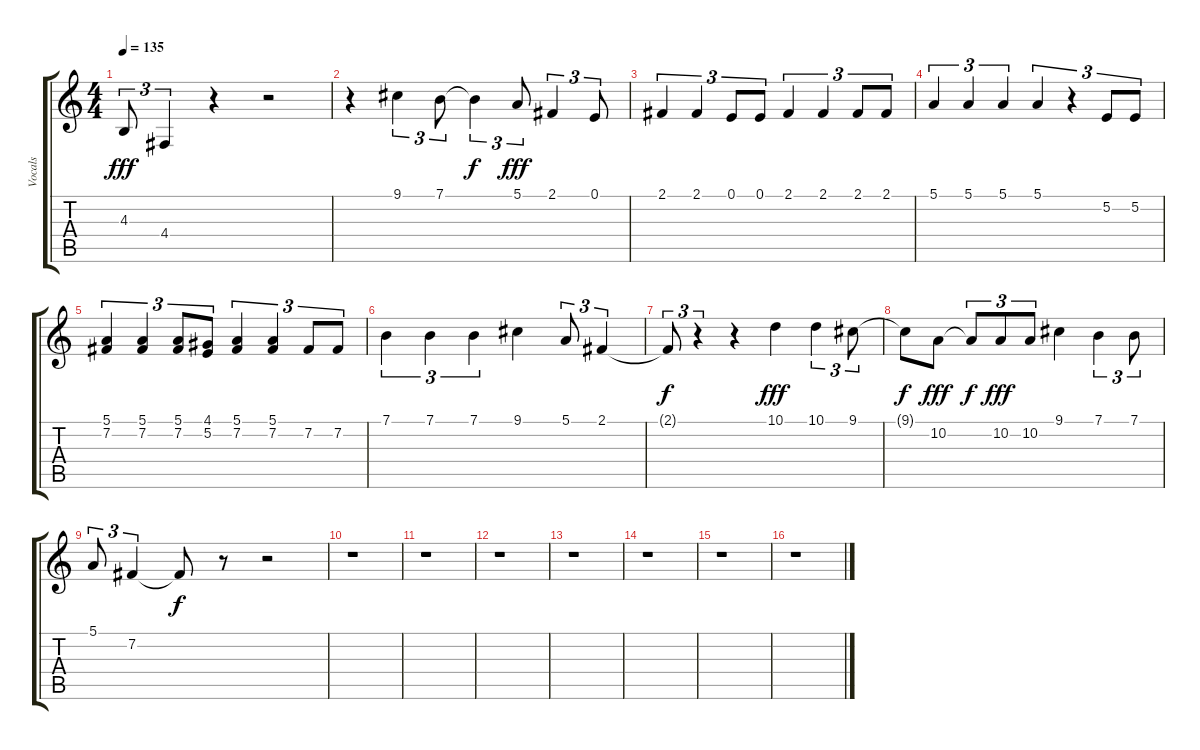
\track ("Vocals" "Vocals") {instrument lead6voice}
\staff {score tabs}
\tuning (E4 B3 G3 D3 A2 E2) {hide}
\ts (4 4)
\tempo 135
\clef g2
\ks c
4.3.8{tu (3 2) dy fff} 4.4.4{tu (3 2)} r.4 r.2 |
r.4 9.1.4{tu (3 2)} 7.1.8{tu (3 2)} 7.1{t}.4{tu (3 2) dy f} 5.1.8{tu (3 2) dy fff} 2.1.4{tu (3 2)} 0.1.8{tu (3 2)} |
2.1.4{tu (3 2)} 2.1.4{tu (3 2)} 0.1.8{tu (3 2)} 0.1.8{tu (3 2)} 2.1.4{tu (3 2)} 2.1.4{tu (3 2)} 2.1.8{tu (3 2)} 2.1.8{tu (3 2)} |
5.1.4{tu (3 2)} 5.1.4{tu (3 2)} 5.1.4{tu (3 2)} 5.1.4{tu (3 2)} r.4{tu (3 2)} 5.2.8{tu (3 2)} 5.2.8{tu (3 2)} |
(5.1 7.2).4{tu (3 2)} (5.1 7.2).4{tu (3 2)} (5.1 7.2).8{tu (3 2)} (4.1 5.2).8{tu (3 2)} (5.1 7.2).4{tu (3 2)} (5.1 7.2).4{tu (3 2)} 7.2.8{tu (3 2)} 7.2.8{tu (3 2)} |
7.1.4{tu (3 2)} 7.1.4{tu (3 2)} 7.1.4{tu (3 2)} 9.1.4 5.1.8{tu (3 2)} 2.1.4{tu (3 2)} |
2.1{t}.8{tu (3 2) dy f} r.4{tu (3 2)} r.4 10.1.4{dy fff} 10.1.4{tu (3 2)} 9.1.8{tu (3 2)} |
9.1{t}.8{dy f} 10.2.8{dy fff} 10.2{t}.8{tu (3 2) dy f} 10.2.8{tu (3 2) dy fff} 10.2.8{tu (3 2)} 9.1.4 7.1.4{tu (3 2)} 7.1.8{tu (3 2)} |
5.1.8{tu (3 2)} 7.2.4{tu (3 2)} 7.2{t}.8{dy f} r.8 r.2 |
r.1 |
r.1 |
r.1 |
r.1 |
r.1 |
r.1 |
r.1
